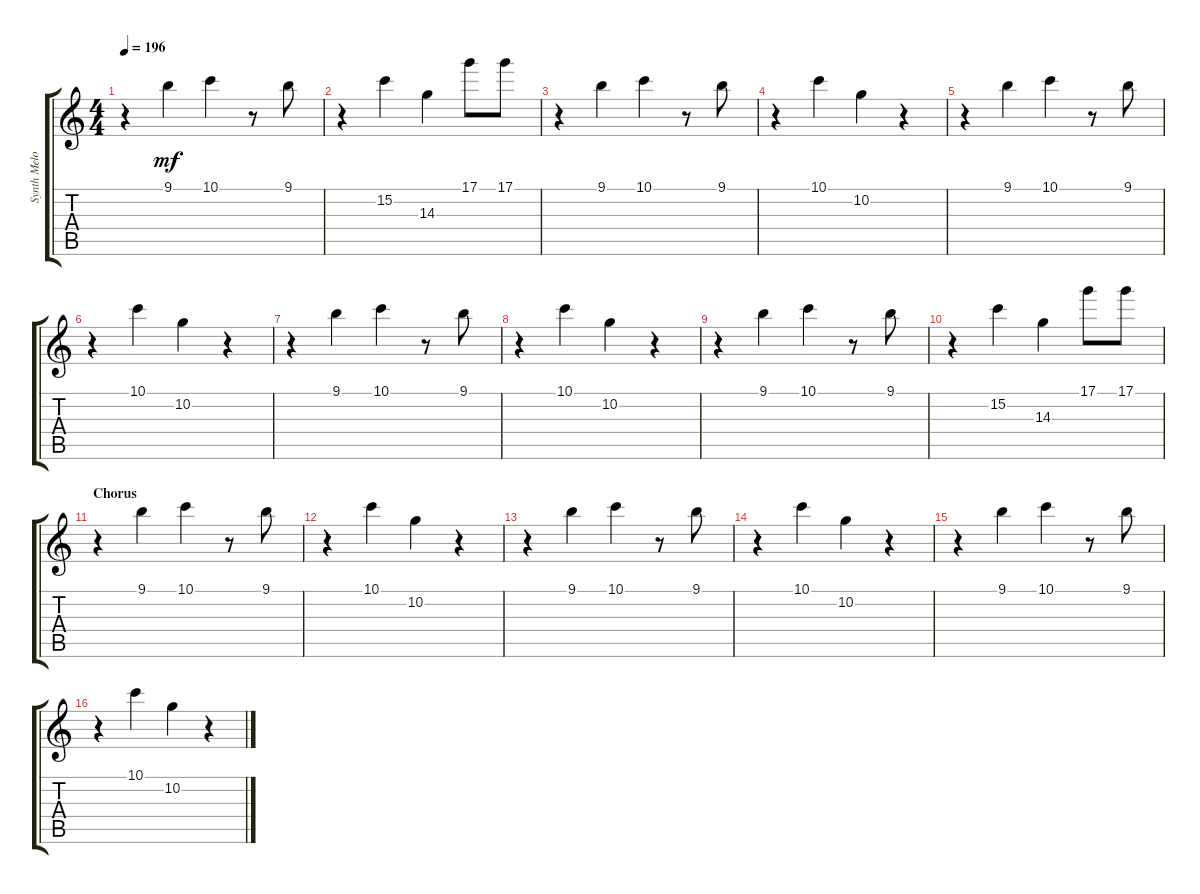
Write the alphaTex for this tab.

\track ("Synth Melody" "Synth Melo") {instrument electricguitarclean}
\staff {score tabs}
\tuning (D4 A3 F3 C3 G2 C2) {hide}
\ts (4 4)
\tempo 196
\clef g2
\ks aminor
r.4{dy mf} 9.1.4 10.1.4 r.8 9.1.8 |
r.4 15.2.4 14.3.4 17.1.8 17.1.8 |
r.4 9.1.4 10.1.4 r.8 9.1.8 |
r.4 10.1.4 10.2.4 r.4 |
r.4 9.1.4 10.1.4 r.8 9.1.8 |
r.4 10.1.4 10.2.4 r.4 |
r.4 9.1.4 10.1.4 r.8 9.1.8 |
r.4 10.1.4 10.2.4 r.4 |
r.4 9.1.4 10.1.4 r.8 9.1.8 |
r.4 15.2.4 14.3.4 17.1.8 17.1.8 |
\section ("" "Chorus")
r.4 9.1.4 10.1.4 r.8 9.1.8 |
r.4 10.1.4 10.2.4 r.4 |
r.4 9.1.4 10.1.4 r.8 9.1.8 |
r.4 10.1.4 10.2.4 r.4 |
r.4 9.1.4 10.1.4 r.8 9.1.8 |
r.4 10.1.4 10.2.4 r.4
